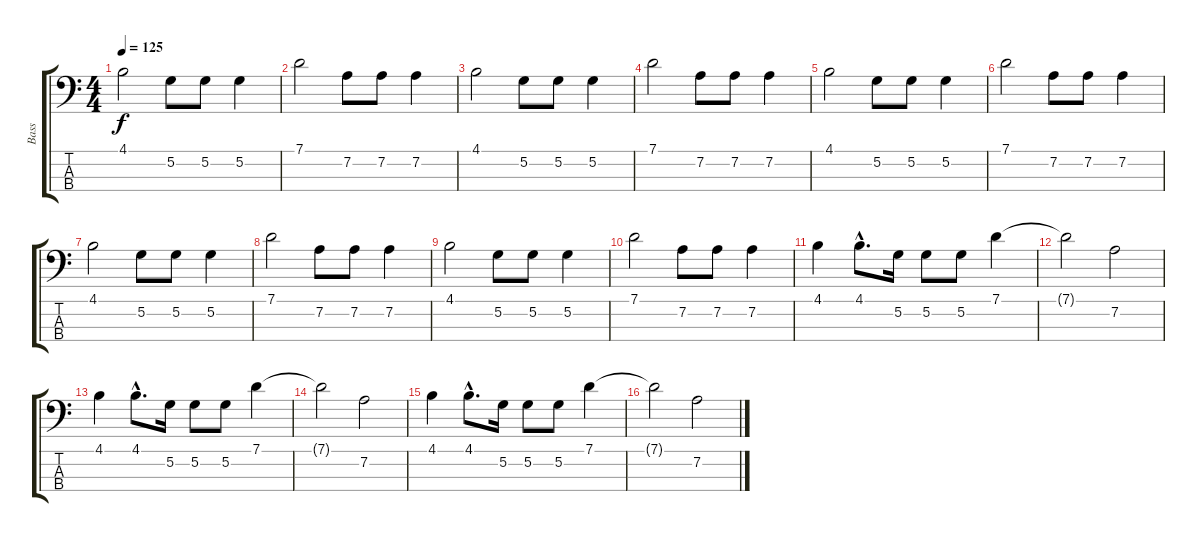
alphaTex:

\track ("Bass" "Bass") {instrument acousticbass}
\staff {score tabs}
\tuning (G2 D2 A1 E1) {hide}
\ts (4 4)
\tempo 125
\clef f4
\ks c
4.1.2{dy f} 5.2.8 5.2.8 5.2.4 |
7.1.2 7.2.8 7.2.8 7.2.4 |
4.1.2 5.2.8 5.2.8 5.2.4 |
7.1.2 7.2.8 7.2.8 7.2.4 |
4.1.2 5.2.8 5.2.8 5.2.4 |
7.1.2 7.2.8 7.2.8 7.2.4 |
4.1.2 5.2.8 5.2.8 5.2.4 |
7.1.2 7.2.8 7.2.8 7.2.4 |
4.1.2 5.2.8 5.2.8 5.2.4 |
7.1.2 7.2.8 7.2.8 7.2.4 |
4.1.4 4.1{hac}.8{d} 5.2.16 5.2.8 5.2.8 7.1.4 |
7.1{t}.2 7.2.2 |
4.1.4 4.1{hac}.8{d} 5.2.16 5.2.8 5.2.8 7.1.4 |
7.1{t}.2 7.2.2 |
4.1.4 4.1{hac}.8{d} 5.2.16 5.2.8 5.2.8 7.1.4 |
7.1{t}.2 7.2.2
